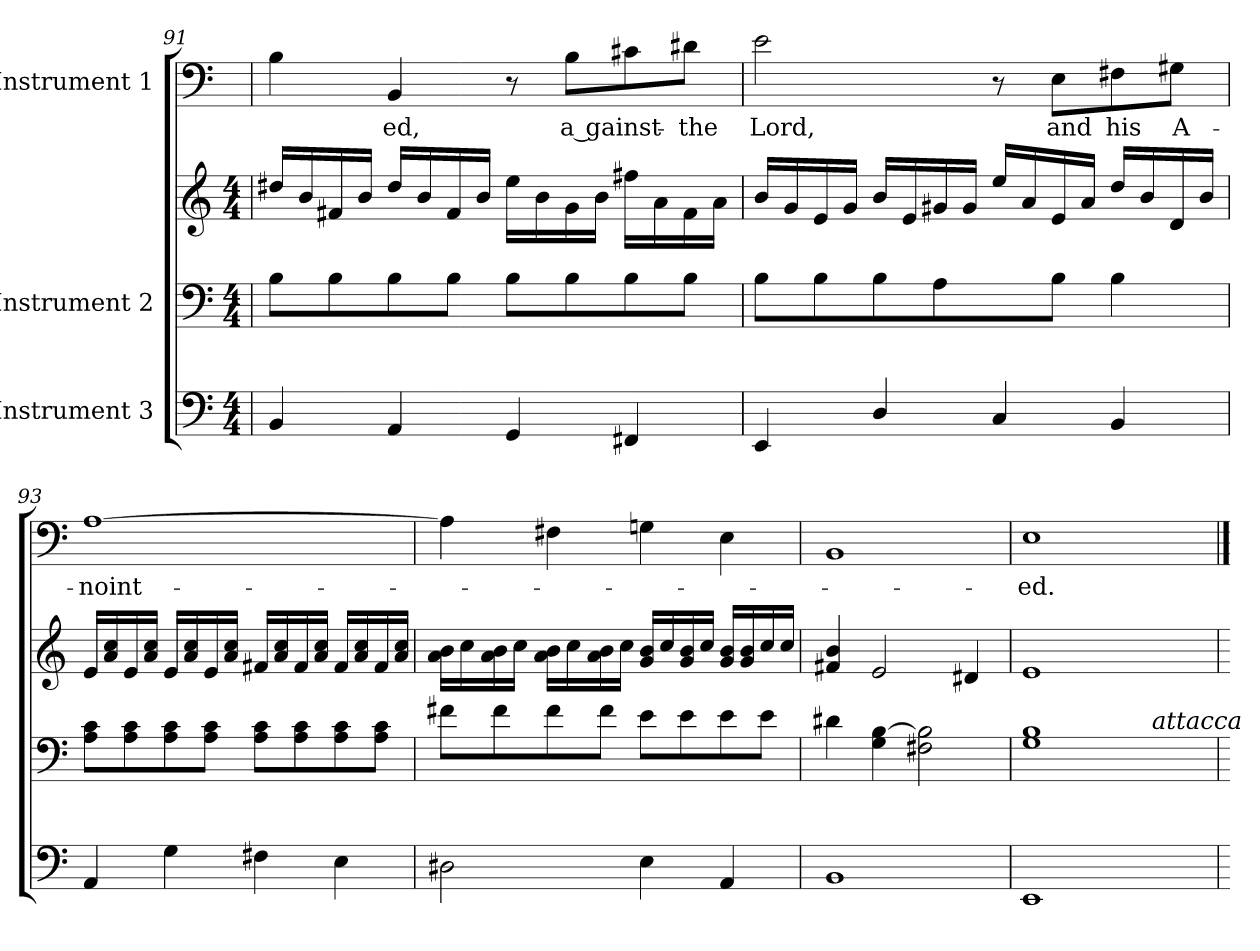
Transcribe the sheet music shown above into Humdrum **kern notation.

**kern	**kern	**kern	**kern	**text
*part3	*part2	*part2	*part1	*part1
*staff4	*staff3	*staff2	*staff1	*staff1
*I"Instrument 3	*I"Instrument 2	*	*I"Instrument 1	*
*clefF4	*clefF4	*clefG2	*clefF4	*
*M4/4	*M4/4	*M4/4	*	*
=91	=91	=91	=91!	=91!
4BB/	8B\L	16dd#X/L	4B\	.
.	.	16b/	.	.
.	8B\	16f#X/	.	.
.	.	16b/J	.	.
!	!	!	!	!LO:LY:b:cj
4AA/	8B\	16dd#/L	4BB/	-ed,
.	.	16b/	.	.
.	8B\J	16f#/	.	.
.	.	16b/J	.	.
4GG/	8B\L	16ee\L	8r	.
.	.	16b\	.	.
!	!	!	!	!LO:LY:b:cj
.	8B\	16g\	8B\L	a gainst-
.	.	16b\J	.	.
4FF#X/	8B\	16ff#X\L	8c#X\	.
.	.	16a\	.	.
!	!	!	!	!LO:LY:b:cj
.	8B\J	16f#\	8d#X\J	-the
.	.	16a\J	.	.
=92	=92	=92	=92!	=92!
!	!	!	!	!LO:LY:b:cj
4EE/	8B\L	16b/L	2e\	Lord,
.	.	16g/	.	.
.	8B\	16e/	.	.
.	.	16g/J	.	.
4D/	8B\	16b/L	.	.
.	.	16e/	.	.
.	4A\	16g#X/	.	.
.	.	16g#/J	.	.
4C/	.	16ee/L	8r	.
.	.	16a/	.	.
!	!	!	!	!LO:LY:b:cj
.	8B\J	16e/	8E\L	and
.	.	16a/J	.	.
!	!	!	!	!LO:LY:b:cj
4BB/	4B\	16dd/L	8F#X\	his
.	.	16b/	.	.
!	!	!	!	!LO:LY:b:cj
.	.	16d/	8G#X\J	A-
.	.	16b/J	.	.
!!LO:LB:g=z
=93	=93	=93	=93!	=93!
!	!	!	!	!LO:LY:b:cj
4AA/	8c\ 8A\L	16e/L	[>1A	-noint-
.	.	16a/ 16cc/	.	.
.	8c\ 8A\	16e/	.	.
.	.	16cc/ 16a/J	.	.
4G\	8c\ 8A\	16e/L	.	.
.	.	16a/ 16cc/	.	.
.	8c\ 8A\J	16e/	.	.
.	.	16cc/ 16a/J	.	.
4F#X\	8A\ 8c\L	16f#X/L	.	.
.	.	16cc/ 16a/	.	.
.	8c\ 8A\	16f#/	.	.
.	.	16a/ 16cc/J	.	.
4E\	8A\ 8c\	16f#/L	.	.
.	.	16cc/ 16a/	.	.
.	8c\ 8A\J	16f#/	.	.
.	.	16cc/ 16a/J	.	.
=94	=94	=94	=94!	=94!
2D#X\	8f#X\L	16a\ 16b\L	4A\]	.
.	.	16cc\	.	.
.	8f#\	16a\ 16b\	.	.
.	.	16cc\J	.	.
.	8f#\	16a\ 16b\L	4F#X\	.
.	.	16cc\	.	.
.	8f#\J	16a\ 16b\	.	.
.	.	16cc\J	.	.
4E\	8e\L	16b/ 16g/L	4Gn\	.
.	.	16cc/	.	.
.	8e\	16b/ 16g/	.	.
.	.	16cc/J	.	.
4AA/	8e\	16b/ 16g/L	4E\	.
.	.	16b/ 16g/	.	.
.	8e\J	16cc/	.	.
.	.	16cc/J	.	.
=95	=95	=95	=95!	=95!
1BB	4d#X\	4b/ 4f#X/	1BB	.
.	[>4B\ 4G\	2e/	.	.
.	2B\] 2F#X\	.	.	.
.	.	4d#X/	.	.
=96	=96	=96	=96!	=96!
!	!	!	!	!LO:LY:b:cj
*	*^	*	*	*
1EE	1B 1G	2ryy	1e	1E	-ed.
.	.	8ryy	.	.	.
.	.	16ryy	.	.	.
.	.	64ryy	.	.	.
!	!	!LO:TX:a:i:t=attacca	!	!	!
.	.	4ryy	.	.	.
.	.	32.ryy	.	.	.
*	*v	*v	*	*	*
=	=	=	==	==
*-	*-	*-	*-	*-
